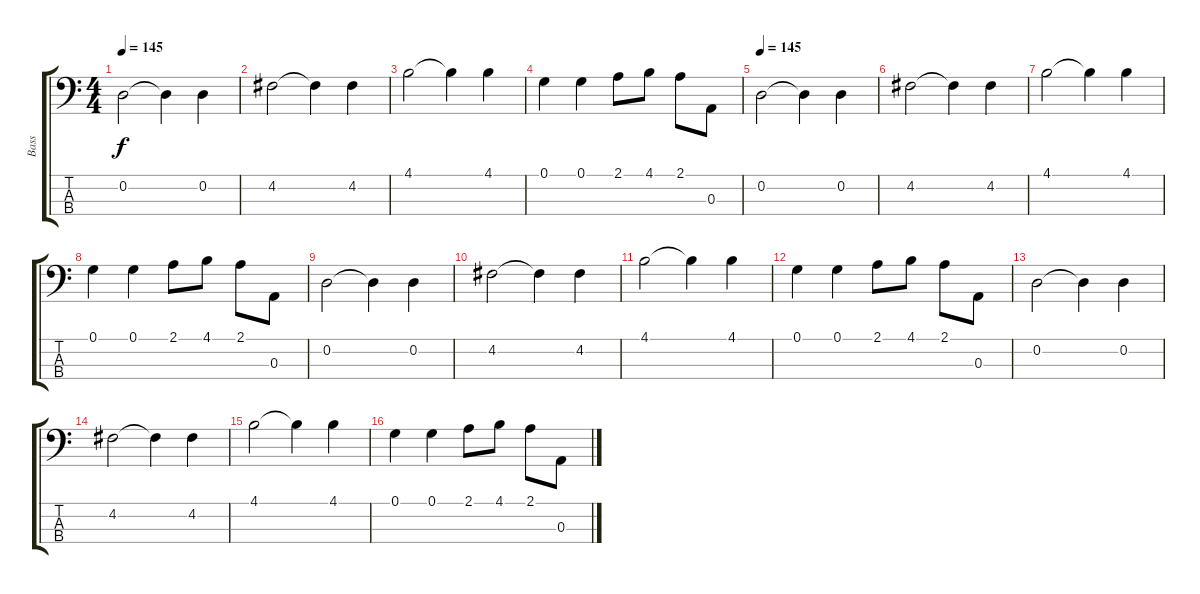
\track ("Bass" "Bass") {instrument electricbassfinger}
\staff {score tabs}
\tuning (G2 D2 A1 E1) {hide}
\ts (4 4)
\tempo 145
\clef f4
\ks c
0.2.2{dy f} 0.2{t}.4 0.2.4 |
4.2.2 4.2{t}.4 4.2.4 |
4.1.2 4.1{t}.4 4.1.4 |
0.1.4 0.1.4 2.1.8 4.1.8 2.1.8 0.3.8 |
\tempo 145
0.2.2 0.2{t}.4 0.2.4 |
4.2.2 4.2{t}.4 4.2.4 |
4.1.2 4.1{t}.4 4.1.4 |
0.1.4 0.1.4 2.1.8 4.1.8 2.1.8 0.3.8 |
0.2.2 0.2{t}.4 0.2.4 |
4.2.2 4.2{t}.4 4.2.4 |
4.1.2 4.1{t}.4 4.1.4 |
0.1.4 0.1.4 2.1.8 4.1.8 2.1.8 0.3.8 |
0.2.2 0.2{t}.4 0.2.4 |
4.2.2 4.2{t}.4 4.2.4 |
4.1.2 4.1{t}.4 4.1.4 |
0.1.4 0.1.4 2.1.8 4.1.8 2.1.8 0.3.8
